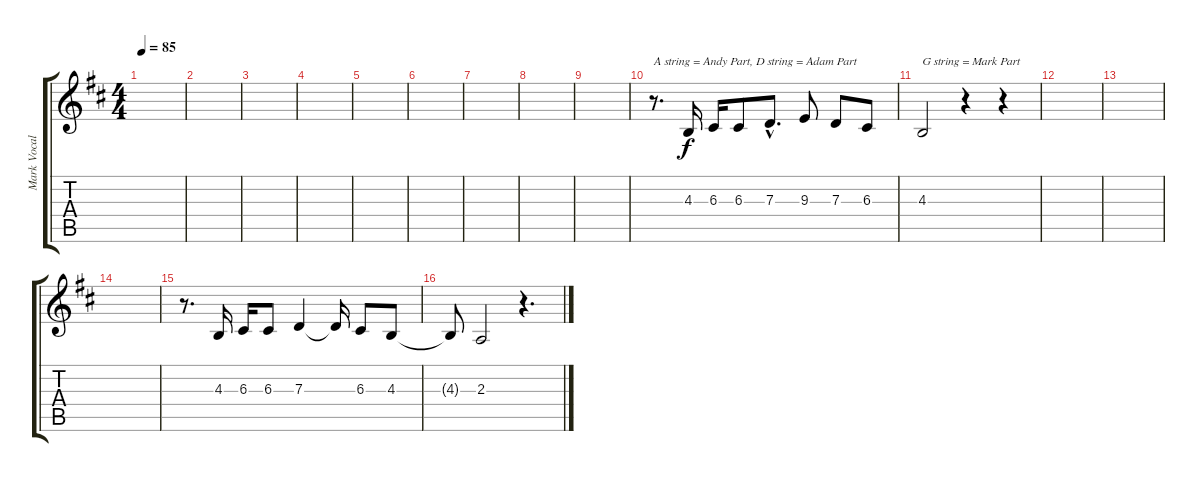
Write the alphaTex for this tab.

\track ("Mark Vocals" "Mark Vocal") {instrument tenorsax}
\staff {score tabs}
\tuning (E4 B3 G3 D3 A2 E2) {hide}
\ts (4 4)
\tempo 85
\clef g2
\ks bminor
|
|
|
|
|
|
|
|
|
r.8{d txt "A string = Andy Part, D string = Adam Part"} 4.3.16 6.3.16 6.3.8 7.3{hac}.8{d} 9.3.8 7.3.8 6.3.8 |
4.3.2{txt "G string = Mark Part"} r.4 r.4 |
|
|
|
r.8{d} 4.3.16 6.3.16 6.3.8 7.3.4 7.3{t}.16 6.3.8 4.3.8 |
4.3{t}.8 2.3.2 r.4{d}
